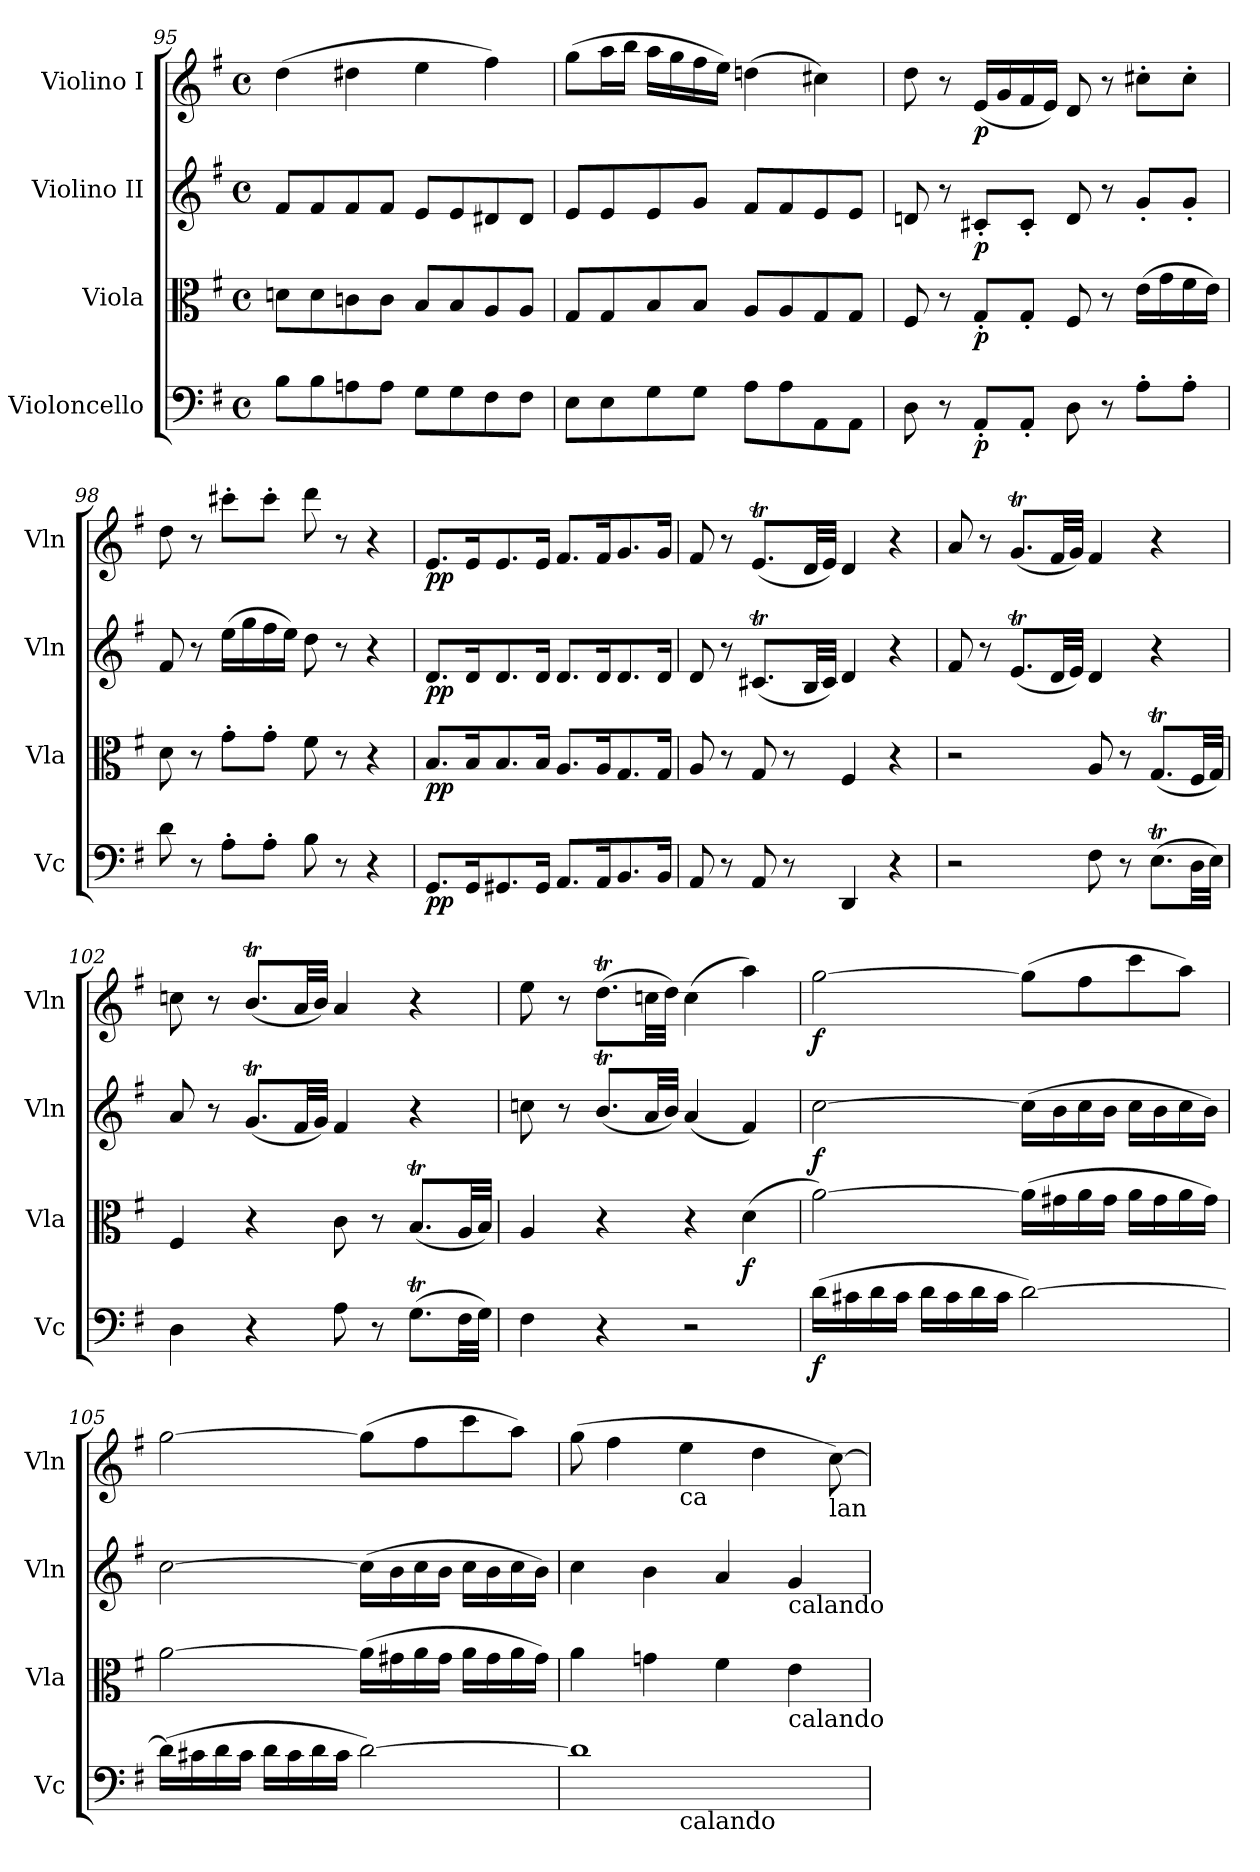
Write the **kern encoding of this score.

**kern	**dynam	**kern	**dynam	**kern	**dynam	**kern	**dynam
*part4	*part4	*part3	*part3	*part2	*part2	*part1	*part1
*staff4	*staff4	*staff3	*staff3	*staff2	*staff2	*staff1	*staff1
*I"Violoncello	*	*I"Viola	*	*I"Violino II	*	*I"Violino I	*
*I'Vc	*	*I'Vla	*	*I'Vln	*	*I'Vln	*
!!LO:PB:g=z
*clefF4	*	*clefC3	*	*clefG2	*	*clefG2	*
*k[f#]	*	*k[f#]	*	*k[f#]	*	*k[f#]	*
*G:	*	*G:	*	*G:	*	*G:	*
*M4/4	*	*M4/4	*	*M4/4	*	*M4/4	*
*met(c)	*	*met(c)	*	*met(c)	*	*met(c)	*
=95	=95	=95	=95	=95	=95	=95	=95
8BL	.	8dnL	.	8f#L	.	(4dd	.
8B	.	8d	.	8f#	.	.	.
8An	.	8cn	.	8f#	.	4dd#X	.
8AJ	.	8cJ	.	8f#J	.	.	.
8GL	.	8BL	.	8eL	.	4ee	.
8G	.	8B	.	8e	.	.	.
8F#	.	8A	.	8d#X	.	4ff#)	.
8F#J	.	8AJ	.	8d#J	.	.	.
=96	=96	=96	=96	=96	=96	=96	=96
8EL	.	8GL	.	8eL	.	(8ggL	.
8E	.	8G	.	8e	.	16aaL	.
.	.	.	.	.	.	16bbJJ	.
8G	.	8B	.	8e	.	16aaLL	.
.	.	.	.	.	.	16gg	.
8GJ	.	8BJ	.	8gJ	.	16ff#	.
.	.	.	.	.	.	16eeJJ)	.
8AL	.	8AL	.	8f#L	.	(4ddn	.
8A	.	8A	.	8f#	.	.	.
8AA	.	8G	.	8e	.	4cc#X)	.
8AAJ	.	8GJ	.	8eJ	.	.	.
=97	=97	=97	=97	=97	=97	=97	=97
8D	.	8F#	.	8dn	.	8dd	.
8r	.	8r	.	8r	.	8r	.
8AA'L	p	8G'L	p	8c#X'L	p	(16eLL	p
.	.	.	.	.	.	16g	.
8AA'J	.	8G'J	.	8c#'J	.	16f#	.
.	.	.	.	.	.	16eJJ)	.
8D	.	8F#	.	8d	.	8d	.
8r	.	8r	.	8r	.	8r	.
8A'L	.	(16eLL	.	8g'L	.	8cc#X'L	.
.	.	16g	.	.	.	.	.
8A'J	.	16f#	.	8g'J	.	8cc#'J	.
.	.	16eJJ)	.	.	.	.	.
=98	=98	=98	=98	=98	=98	=98	=98
8d	.	8d	.	8f#	.	8dd	.
8r	.	8r	.	8r	.	8r	.
8A'L	.	8g'L	.	(16eeLL	.	8ccc#X'L	.
.	.	.	.	16gg	.	.	.
8A'J	.	8g'J	.	16ff#	.	8ccc#'J	.
.	.	.	.	16eeJJ)	.	.	.
8B	.	8f#	.	8dd	.	8ddd	.
8r	.	8r	.	8r	.	8r	.
4r	.	4r	.	4r	.	4r	.
!!LO:LB:g=z
=99	=99	=99	=99	=99	=99	=99	=99
8.GGL	pp	8.BL	pp	8.dL	pp	8.eL	pp
16GGk	.	16Bk	.	16dk	.	16ek	.
8.GG#X	.	8.B	.	8.d	.	8.e	.
16GG#Jk	.	16BJk	.	16dJk	.	16eJk	.
8.AAL	.	8.AL	.	8.dL	.	8.f#L	.
16AAk	.	16Ak	.	16dk	.	16f#k	.
8.BB	.	8.G	.	8.d	.	8.g	.
16BBJk	.	16GJk	.	16dJk	.	16gJk	.
=100	=100	=100	=100	=100	=100	=100	=100
8AA	.	8A	.	8d	.	8f#	.
8r	.	8r	.	8r	.	8r	.
8AA	.	8G	.	(8.c#XtL	.	(8.eTL	.
8r	.	8r	.	.	.	.	.
.	.	.	.	32BLL	.	32dLL	.
.	.	.	.	32c#JJJ)	.	32eJJJ)	.
4DD	.	4F#	.	4d	.	4d	.
4r	.	4r	.	4r	.	4r	.
=101	=101	=101	=101	=101	=101	=101	=101
2r	.	2r	.	8f#	.	8a	.
.	.	.	.	8r	.	8r	.
.	.	.	.	(8.eTL	.	(8.gTL	.
.	.	.	.	32dLL	.	32f#LL	.
.	.	.	.	32eJJJ)	.	32gJJJ)	.
8F#	.	8A	.	4d	.	4f#	.
8r	.	8r	.	.	.	.	.
(8.ETL	.	(8.GTL	.	4r	.	4r	.
32DLL	.	32F#LL	.	.	.	.	.
32EJJJ)	.	32GJJJ)	.	.	.	.	.
=102	=102	=102	=102	=102	=102	=102	=102
4D	.	4F#	.	8a	.	8ccn	.
.	.	.	.	8r	.	8r	.
4r	.	4r	.	(8.gTL	.	(8.btL	.
.	.	.	.	32f#LL	.	32aLL	.
.	.	.	.	32gJJJ)	.	32bJJJ)	.
8A	.	8c	.	4f#	.	4a	.
8r	.	8r	.	.	.	.	.
(8.GTL	.	(8.BtL	.	4r	.	4r	.
32F#LL	.	32ALL	.	.	.	.	.
32GJJJ)	.	32BJJJ)	.	.	.	.	.
=103	=103	=103	=103	=103	=103	=103	=103
4F#	.	4A	.	8ccn	.	8ee	.
.	.	.	.	8r	.	8r	.
4r	.	4r	.	(8.btL	.	(8.ddTL	.
.	.	.	.	32aLL	.	32ccnLL	.
.	.	.	.	32bJJJ)	.	32ddJJJ)	.
2r	.	4r	.	(4a	cresc.	(4cc	cresc.
.	.	(4d	f	4f#)	.	4aa)	.
!!LO:LB:g=z
=104	=104	=104	=104	=104	=104	=104	=104
(16dLL	f	[2a)	.	[2cc	f	[2gg	f
16c#X	.	.	.	.	.	.	.
16d	.	.	.	.	.	.	.
16c#JJ	.	.	.	.	.	.	.
16dLL	.	.	.	.	.	.	.
16c#	.	.	.	.	.	.	.
16d	.	.	.	.	.	.	.
16c#JJ	.	.	.	.	.	.	.
[2d)	.	(16aLL]	.	(16ccLL]	.	(8ggL]	.
.	.	16g#X	.	16b	.	.	.
.	.	16a	.	16cc	.	8ff#	.
.	.	16g#JJ	.	16bJJ	.	.	.
.	.	16aLL	.	16ccLL	.	8ccc	.
.	.	16g#	.	16b	.	.	.
.	.	16a	.	16cc	.	8aaJ)	.
.	.	16g#JJ)	.	16bJJ)	.	.	.
=105	=105	=105	=105	=105	=105	=105	=105
(16dLL]	.	[2a	.	[2cc	.	[2gg	.
16c#X	.	.	.	.	.	.	.
16d	.	.	.	.	.	.	.
16c#JJ	.	.	.	.	.	.	.
16dLL	.	.	.	.	.	.	.
16c#	.	.	.	.	.	.	.
16d	.	.	.	.	.	.	.
16c#JJ	.	.	.	.	.	.	.
[2d)	.	(16aLL]	.	(16ccLL]	.	(8ggL]	.
.	.	16g#X	.	16b	.	.	.
.	.	16a	.	16cc	.	8ff#	.
.	.	16g#JJ	.	16bJJ	.	.	.
.	.	16aLL	.	16ccLL	.	8ccc	.
.	.	16g#	.	16b	.	.	.
.	.	16a	.	16cc	.	8aaJ)	.
.	.	16g#JJ)	.	16bJJ)	.	.	.
=106	=106	=106	=106	=106	=106	=106	=106
*^	*	*	*	*	*	*	*
1d]	4.ryy	.	4a	.	4cc	.	(8gg	.
.	.	.	.	.	.	.	4ff#	.
.	.	.	4gn	.	4b	.	.	.
!	!	!	!	!	!	!	!LO:TX:b:t=ca	!
!	!LO:TX:b:t=calando	!	!	!	!	!	!	!
.	2ryy	.	.	.	.	.	4ee	.
.	.	.	4f#	.	4a	.	.	.
.	.	.	.	.	.	.	4dd	.
!	!	!	!	!	!LO:TX:b:t=calando	!	!	!
!	!	!	!LO:TX:b:t=calando	!	!	!	!	!
.	.	.	4e	.	4g	.	.	.
!	!	!	!	!	!	!	!LO:TX:b:t=lan	!
.	8ryy	.	.	.	.	.	[8cc)	.
*v	*v	*	*	*	*	*	*	*
=	=	=	=	=	=	=	=
*-	*-	*-	*-	*-	*-	*-	*-
